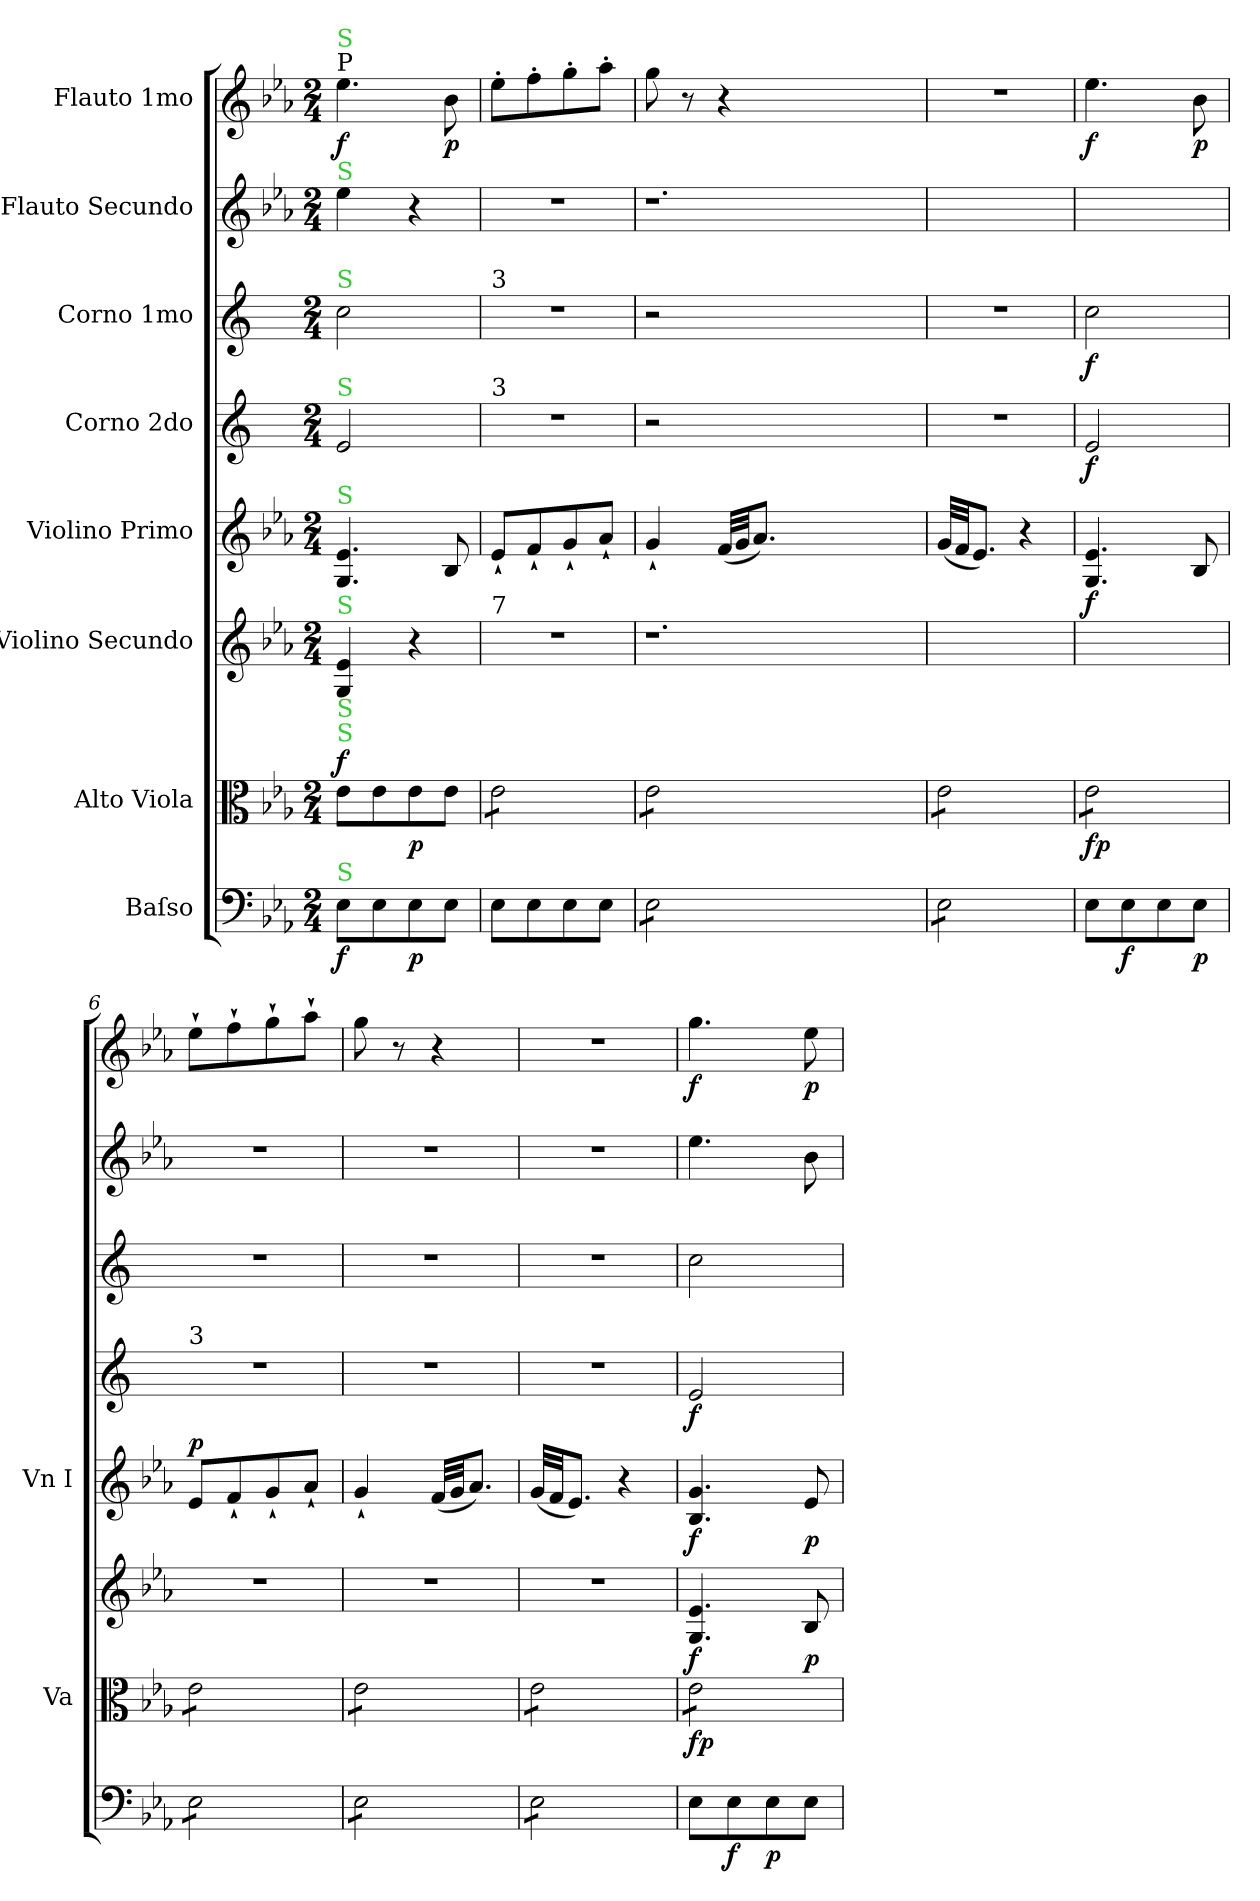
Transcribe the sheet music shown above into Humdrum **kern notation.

**kern	**dynam	**kern	**dynam	**kern	**dynam	**kern	**dynam	**kern	**dynam	**kern	**dynam	**kern	**kern	**dynam
*part8	*part8	*part7	*part7	*part6	*part6	*part5	*part5	*part4	*part4	*part3	*part3	*part2	*part1	*part1
*staff8	*staff8	*staff7	*staff7	*staff6	*staff6	*staff5	*staff5	*staff4	*staff4	*staff3	*staff3	*staff2	*staff1	*staff1
*I"Baſso	*	*I"Alto Viola	*	*I"Violino Secundo	*	*I"Violino Primo	*	*I"Corno 2do	*	*I"Corno 1mo	*	*I"Flauto Secundo	*I"Flauto 1mo	*
*	*	*I'Va	*	*	*	*I'Vn I	*	*	*	*	*	*	*	*
*clefF4	*	*clefC3	*	*clefG2	*	*clefG2	*	*clefG2	*	*clefG2	*	*clefG2	*clefG2	*
*	*	*	*	*	*	*	*	*ITrd5c9	*	*ITrd5c9	*	*	*	*
*k[b-e-a-]	*	*k[b-e-a-]	*	*k[b-e-a-]	*	*k[b-e-a-]	*	*k[b-e-a-]	*	*k[b-e-a-]	*	*k[b-e-a-]	*k[b-e-a-]	*
*M2/4	*	*M2/4	*	*M2/4	*	*M2/4	*	*M2/4	*	*M2/4	*	*M2/4	*M2/4	*
=1	=1	=1	=1	=1	=1	=1	=1	=1	=1	=1	=1	=1	=1	=1
!	!	!	!	!	!	!	!	!	!	!	!	!	!LO:TX:a:t=P	!
!	!	!	!	!	!	!	!	!	!	!	!	!	!LO:TX:a:color=limegreen:t=S	!
!	!	!	!	!	!	!	!	!	!	!	!	!LO:TX:a:color=limegreen:t=S	!	!
!	!	!	!	!	!	!	!	!	!	!LO:TX:a:color=limegreen:t=S	!	!	!	!
!	!	!	!	!	!	!	!	!LO:TX:a:color=limegreen:t=S	!	!	!	!	!	!
!	!	!	!	!	!	!LO:TX:a:color=limegreen:t=S	!	!	!	!	!	!	!	!
!	!	!	!	!LO:TX:a:color=limegreen:t=S	!	!	!	!	!	!	!	!	!	!
!	!	!LO:TX:a:color=limegreen:t=S	!	!	!	!	!	!	!	!	!	!	!	!
!	!	!LO:TX:a:color=limegreen:t=S	!	!	!	!	!	!	!	!	!	!	!	!
!LO:TX:a:color=limegreen:t=S	!	!	!	!	!	!	!	!	!	!	!	!	!	!
!	!	!	!LO:DY:a	!	!	!	!	!	!	!	!	!	!	!
8E-\L	f	8e-\L	f	4G/ 4e-/	.	4.G/ 4.e-/	.	2G/	.	2e-\	.	4ee-\	4.ee-\	f
8E-\	.	8e-\	.	.	.	.	.	.	.	.	.	.	.	.
8E-\	p	8e-\	p	4r	.	.	.	.	.	.	.	4r	.	.
8E-\J	.	8e-\J	.	.	.	8B-/	.	.	.	.	.	.	8b-\	p
=2	=2	=2	=2	=2	=2	=2	=2	=2	=2	=2	=2	=2	=2	=2
!	!	!	!	!	!	!	!	!	!	!LO:TX:a:t=3	!	!	!	!
!	!	!	!	!	!	!	!	!LO:TX:a:t=3	!	!	!	!	!	!
!	!	!	!	!LO:TX:a:t=7	!	!	!	!	!	!	!	!	!	!
*	*	*tremolo	*	*	*	*	*	*	*	*	*	*	*	*
8E-\L	.	8e-\L	.	2r	.	8e-`/L	.	2r	.	2r	.	2r	8ee-'\L	.
8E-\	.	8e-\	.	.	.	8f`/	.	.	.	.	.	.	8ff'\	.
8E-\	.	8e-\	.	.	.	8g`/	.	.	.	.	.	.	8gg'\	.
8E-\J	.	8e-\J	.	.	.	8a-`/J	.	.	.	.	.	.	8aa-'\J	.
=3	=3	=3	=3	=3	=3	=3	=3	=3	=3	=3	=3	=3	=3	=3
*tremolo	*	*	*	*	*	*	*	*	*	*	*	*	*	*
8E-\L	.	8e-\L	.	1.r	.	4g`/	.	2r	.	2r	.	1.r	8gg\	.
8E-\	.	8e-\	.	.	.	.	.	.	.	.	.	.	8r	.
8E-\	.	8e-\	.	.	.	(32f/LLL	.	.	.	.	.	.	4r	.
.	.	.	.	.	.	32g/JJ	.	.	.	.	.	.	.	.
.	.	.	.	.	.	8.a-/J)	.	.	.	.	.	.	.	.
8E-\J	.	8e-\J	.	.	.	.	.	.	.	.	.	.	.	.
1ryy	.	1ryy	.	.	.	1ryy	.	1ryy	.	1ryy	.	.	1ryy	.
=4	=4	=4	=4	=4	=4	=4	=4	=4	=4	=4	=4	=4	=4	=4
8E-\L	.	8e-\L	.	2ryy	.	(32g/LLL	.	2r	.	2r	.	2ryy	2r	.
.	.	.	.	.	.	32f/JJ	.	.	.	.	.	.	.	.
.	.	.	.	.	.	8.e-/J)	.	.	.	.	.	.	.	.
8E-\	.	8e-\	.	.	.	.	.	.	.	.	.	.	.	.
8E-\	.	8e-\	.	.	.	4r	.	.	.	.	.	.	.	.
8E-\J	.	8e-\J	.	.	.	.	.	.	.	.	.	.	.	.
*Xtremolo	*	*	*	*	*	*	*	*	*	*	*	*	*	*
=5	=5	=5	=5	=5	=5	=5	=5	=5	=5	=5	=5	=5	=5	=5
8E-\L	.	8e-\L	fp	2ryy	.	4.G/ 4.e-/	f	2G/	f	2e-\	f	2ryy	4.ee-\	f
8E-\	f	8e-\	.	.	.	.	.	.	.	.	.	.	.	.
8E-\	.	8e-\	.	.	.	.	.	.	.	.	.	.	.	.
8E-\J	p	8e-\J	.	.	.	8B-/	.	.	.	.	.	.	8b-\	p
=6	=6	=6	=6	=6	=6	=6	=6	=6	=6	=6	=6	=6	=6	=6
!	!	!	!	!	!	!	!	!LO:TX:a:t=3	!	!	!	!	!	!
!	!	!	!	!	!	!	!LO:DY:a	!	!	!	!	!	!	!
*tremolo	*	*	*	*	*	*	*	*	*	*	*	*	*	*
8E-\L	.	8e-\L	.	2r	.	8e-/L	p	2r	.	2r	.	2r	8ee-`\L	.
8E-\	.	8e-\	.	.	.	8f`/	.	.	.	.	.	.	8ff`\	.
8E-\	.	8e-\	.	.	.	8g`/	.	.	.	.	.	.	8gg`\	.
8E-\J	.	8e-\J	.	.	.	8a-`/J	.	.	.	.	.	.	8aa-`\J	.
=7	=7	=7	=7	=7	=7	=7	=7	=7	=7	=7	=7	=7	=7	=7
8E-\L	.	8e-\L	.	2r	.	4g`/	.	2r	.	2r	.	2r	8gg\	.
8E-\	.	8e-\	.	.	.	.	.	.	.	.	.	.	8r	.
8E-\	.	8e-\	.	.	.	(32f/LLL	.	.	.	.	.	.	4r	.
.	.	.	.	.	.	32g/JJ	.	.	.	.	.	.	.	.
.	.	.	.	.	.	8.a-/J)	.	.	.	.	.	.	.	.
8E-\J	.	8e-\J	.	.	.	.	.	.	.	.	.	.	.	.
=8	=8	=8	=8	=8	=8	=8	=8	=8	=8	=8	=8	=8	=8	=8
8E-\L	.	8e-\L	.	2r	.	(32g/LLL	.	2r	.	2r	.	2r	2r	.
.	.	.	.	.	.	32f/JJ	.	.	.	.	.	.	.	.
.	.	.	.	.	.	8.e-/J)	.	.	.	.	.	.	.	.
8E-\	.	8e-\	.	.	.	.	.	.	.	.	.	.	.	.
8E-\	.	8e-\	.	.	.	4r	.	.	.	.	.	.	.	.
8E-\J	.	8e-\J	.	.	.	.	.	.	.	.	.	.	.	.
*Xtremolo	*	*	*	*	*	*	*	*	*	*	*	*	*	*
=9	=9	=9	=9	=9	=9	=9	=9	=9	=9	=9	=9	=9	=9	=9
8E-\L	.	8e-\L	fp	4.G/ 4.e-/	f	4.B-/ 4.g/	f	2G/	f	2e-\	.	4.ee-\	4.gg\	f
8E-\	f	8e-\	.	.	.	.	.	.	.	.	.	.	.	.
8E-\	p	8e-\	.	.	.	.	.	.	.	.	.	.	.	.
8E-\J	.	8e-\J	.	8B-/	p	8e-/	p	.	.	.	.	8b-\	8ee-\	p
*	*	*Xtremolo	*	*	*	*	*	*	*	*	*	*	*	*
=	=	=	=	=	=	=	=	=	=	=	=	=	=	=
*-	*-	*-	*-	*-	*-	*-	*-	*-	*-	*-	*-	*-	*-	*-
